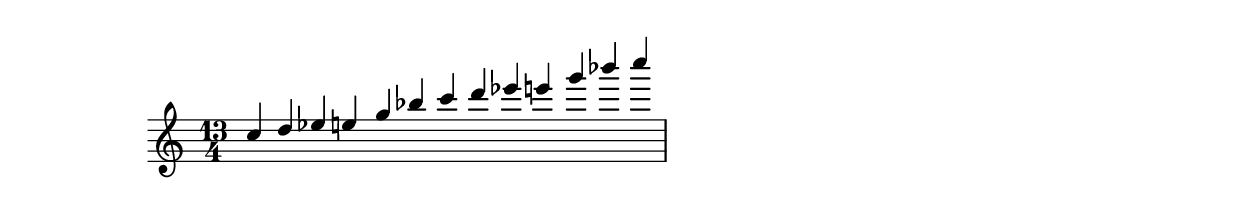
\version "2.18.2" \score { \new Staff << \new Voice { \set midiInstrument = #"piano" \voiceOne
 \key c \major \time 13/4
\override Voice.TextScript.font-size = #-4
 { c'' d'' ees'' e'' g'' bes'' c''' d''' ees''' e''' g''' bes''' c''''  } 
 } >> \layout { } \midi { \context { \Staff \remove "Staff_performer" }
\context { \Voice \consists "Staff_performer" } \tempo 2 = 60 } }
\paper{oddHeaderMarkup = ##f oddFooterMarkup = ##f}
